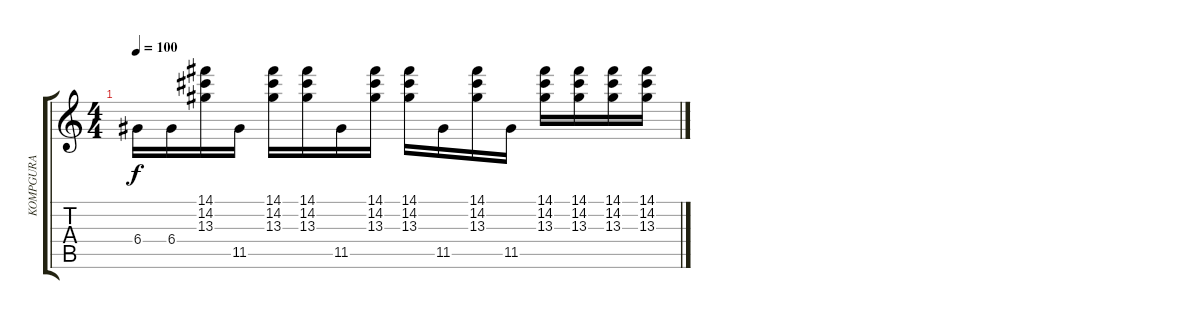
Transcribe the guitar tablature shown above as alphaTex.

\track ("KOMPGURA" "KOMPGURA") {instrument overdrivenguitar}
\staff {score tabs}
\tuning (E4 B3 G3 D3 A2 E2) {hide}
\ts (4 4)
\tempo 100
\clef g2
\ks c
6.4.16{dy f} 6.4.16 (14.1 14.2 13.3).16 11.5.16 (14.1 14.2 13.3).16 (14.1 14.2 13.3).16 11.5.16 (14.1 14.2 13.3).16 (14.1 14.2 13.3).16 11.5.16 (14.1 14.2 13.3).16 11.5.16 (14.1 14.2 13.3).16 (14.1 14.2 13.3).16 (14.1 14.2 13.3).16 (14.1 14.2 13.3).16
